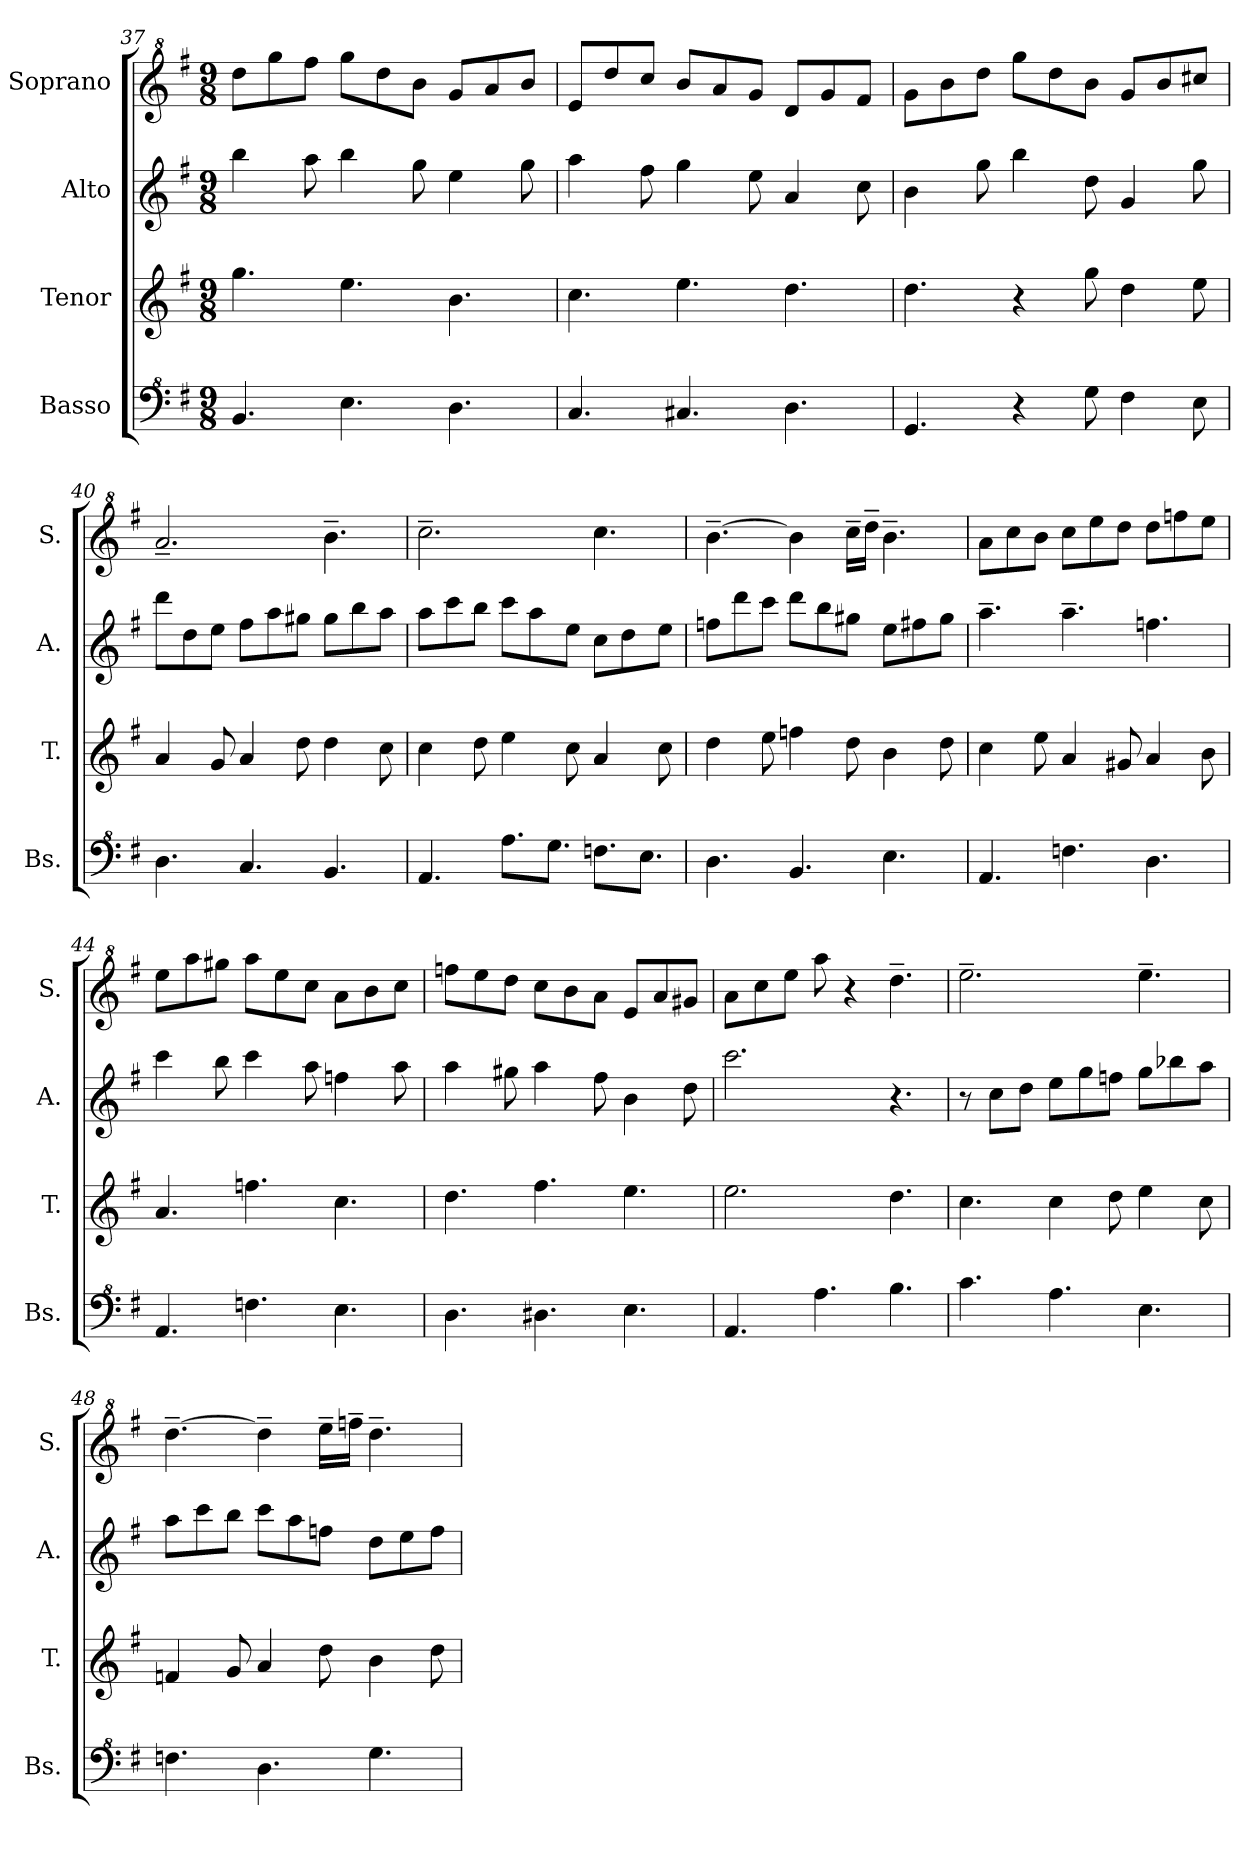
**kern	**kern	**kern	**kern
*part4	*part3	*part2	*part1
*staff4	*staff3	*staff2	*staff1
*I"Basso	*I"Tenor	*I"Alto	*I"Soprano
*I'Bs.	*I'T.	*I'A.	*I'S.
*clefF^4	*clefG2	*clefG2	*clefG^2
*k[f#]	*k[f#]	*k[f#]	*k[f#]
*M9/8	*M9/8	*M9/8	*M9/8
=37	=37	=37	=37
4.B/	4.gg\	4bb\	8ddd\L
.	.	.	8ggg\
.	.	8aa\	8fff#\J
4.e\	4.ee\	4bb\	8ggg\L
.	.	.	8ddd\
.	.	8gg\	8bb\J
4.d\	4.b\	4ee\	8gg/L
.	.	.	8aa/
.	.	8gg\	8bb/J
=38	=38	=38	=38
4.c/	4.cc\	4aa\	8ee/L
.	.	.	8ddd/
.	.	8ff#\	8ccc/J
4.c#X/	4.ee\	4gg\	8bb/L
.	.	.	8aa/
.	.	8ee\	8gg/J
4.d\	4.dd\	4a/	8dd/L
.	.	.	8gg/
.	.	8cc\	8ff#/J
=39	=39	=39	=39
4.G/	4.dd\	4b\	8gg\L
.	.	.	8bb\
.	.	8gg\	8ddd\J
4r	4r	4bb\	8ggg\L
.	.	.	8ddd\
8g\	8gg\	8dd\	8bb\J
4f#\	4dd\	4g/	8gg/L
.	.	.	8bb/
8e\	8ee\	8gg\	8ccc#X/J
!!LO:PB:g=z
=40	=40	=40	=40
4.d\	4a/	8ddd\L	2.aa~/
.	.	8dd\	.
.	8g/	8ee\J	.
4.c/	4a/	8ff#\L	.
.	.	8aa\	.
.	8dd\	8gg#X\J	.
4.B/	4dd\	8gg#\L	4.bb~\
.	.	8bb\	.
.	8cc\	8aa\J	.
=41	=41	=41	=41
4.A/	4cc\	8aa\L	2.ccc~\
.	.	8ccc\	.
.	8dd\	8bb\J	.
8.a\L	4ee\	8ccc\L	.
.	.	8aa\	.
8.g\J	.	.	.
.	8cc\	8ee\J	.
8.fn\L	4a/	8cc\L	4.ccc\
.	.	8dd\	.
8.e\J	.	.	.
.	8cc\	8ee\J	.
=42	=42	=42	=42
4.d\	4dd\	8ffn\L	[4.bb~\
.	.	8ddd\	.
.	8ee\	8ccc\J	.
4.B/	4ffn\	8ddd\L	4bb\]
.	.	8bb\	.
.	8dd\	8gg#X\J	16ccc~\LL
.	.	.	16ddd~\JJ
4.e\	4b\	8ee\L	4.bb~\
.	.	8ff#X\	.
.	8dd\	8gg#\J	.
!!LO:LB:g=z
=43	=43	=43	=43
4.A/	4cc\	4.aa~\	8aa\L
.	.	.	8ccc\
.	8ee\	.	8bb\J
4.fn\	4a/	4.aa~\	8ccc\L
.	.	.	8eee\
.	8g#X/	.	8ddd\J
4.d\	4a/	4.ffn\	8ddd\L
.	.	.	8fffn\
.	8b\	.	8eee\J
=44	=44	=44	=44
4.A/	4.a/	4ccc\	8eee\L
.	.	.	8aaa\
.	.	8bb\	8ggg#X\J
4.fn\	4.ffn\	4ccc\	8aaa\L
.	.	.	8eee\
.	.	8aa\	8ccc\J
4.e\	4.cc\	4ffn\	8aa\L
.	.	.	8bb\
.	.	8aa\	8ccc\J
=45	=45	=45	=45
4.d\	4.dd\	4aa\	8fffn\L
.	.	.	8eee\
.	.	8gg#X\	8ddd\J
4.d#X\	4.ff#\	4aa\	8ccc\L
.	.	.	8bb\
.	.	8ff#\	8aa\J
4.e\	4.ee\	4b\	8ee/L
.	.	.	8aa/
.	.	8dd\	8gg#X/J
=46	=46	=46	=46
4.A/	2.ee\	2.ccc\	8aa\L
.	.	.	8ccc\
.	.	.	8eee\J
4.a\	.	.	8aaa\
.	.	.	4r
4.b\	4.dd\	4.r	4.ddd~\
!!LO:LB:g=z
=47	=47	=47	=47
4.cc\	4.cc\	8r	2.eee~\
.	.	8cc\L	.
.	.	8dd\J	.
4.a\	4cc\	8ee\L	.
.	.	8gg\	.
.	8dd\	8ffn\J	.
4.e\	4ee\	8gg\L	4.eee~\
.	.	8bb-X\	.
.	8cc\	8aa\J	.
=48	=48	=48	=48
4.fn\	4fn/	8aa\L	[4.ddd~\
.	.	8ccc\	.
.	8g/	8bb\J	.
4.d\	4a/	8ccc\L	4ddd~\]
.	.	8aa\	.
.	8dd\	8ffn\J	16eee~\LL
.	.	.	16fffn~\JJ
4.g\	4b\	8dd\L	4.ddd~\
.	.	8ee\	.
.	8dd\	8ff\J	.
=	=	=	=
*-	*-	*-	*-
